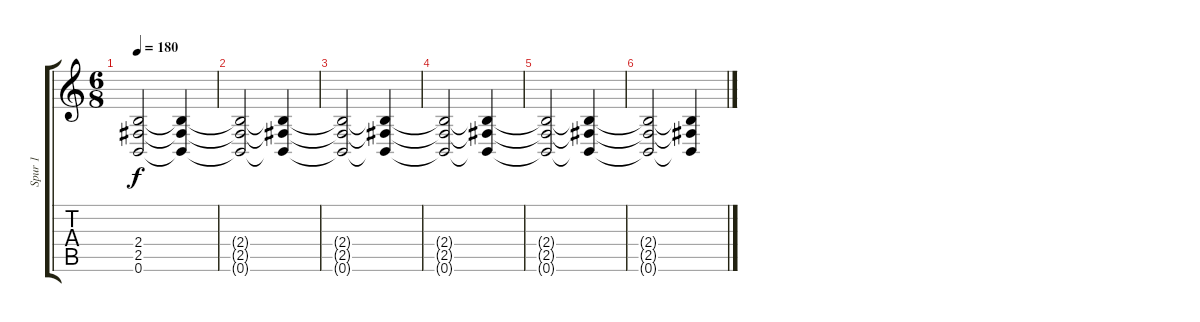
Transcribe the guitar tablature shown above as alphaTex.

\track ("Spur 1" "Spur 1") {instrument distortionguitar}
\staff {score tabs}
\tuning (B3 Gb3 D3 A2 E2 B1) {hide}
\ts (6 8)
\tempo 180
\clef g2
\ks c
(2.4 2.5 0.6).2{dy f} (2.4{t} 2.5{t} 0.6{t}).4 |
(2.4{t} 2.5{t} 0.6{t}).2 (2.4{t} 2.5{t} 0.6{t}).4 |
(2.4{t} 2.5{t} 0.6{t}).2 (2.4{t} 2.5{t} 0.6{t}).4 |
(2.4{t} 2.5{t} 0.6{t}).2 (2.4{t} 2.5{t} 0.6{t}).4 |
(2.4{t} 2.5{t} 0.6{t}).2 (2.4{t} 2.5{t} 0.6{t}).4 |
(2.4{t} 2.5{t} 0.6{t}).2 (2.4{t} 2.5{t} 0.6{t}).4
